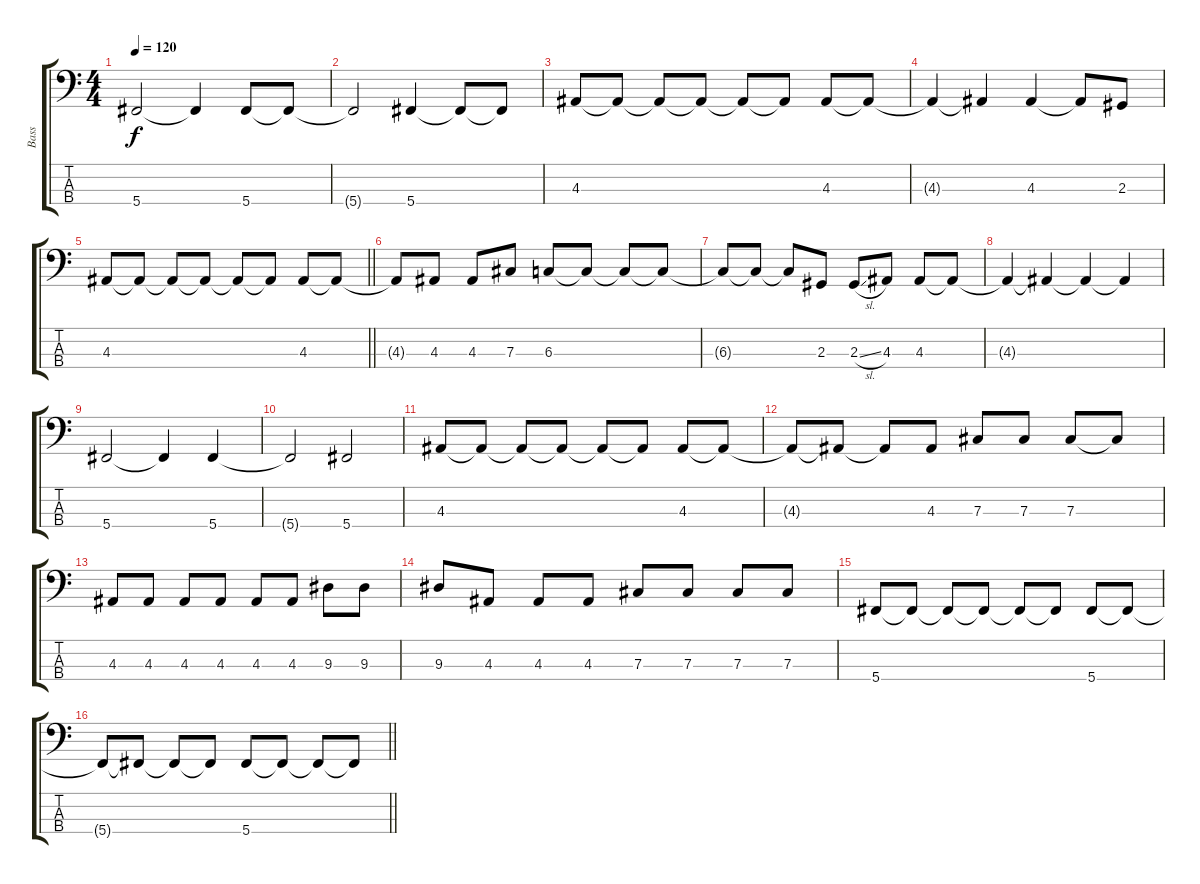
\track ("Bass" "Bass") {instrument electricbassfinger}
\staff {score tabs}
\tuning (E2 B1 Gb1 Db1) {hide}
\ts (4 4)
\tempo 120
\clef f4
\ks c
5.4.2{dy f} 5.4{t}.4 5.4.8 5.4{t}.8 |
5.4{t}.2 5.4.4 5.4{t}.8 5.4{t}.8 |
4.3.8 4.3{t}.8 4.3{t}.8 4.3{t}.8 4.3{t}.8 4.3{t}.8 4.3.8 4.3{t}.8 |
4.3{t}.4 4.3{t}.4 4.3.4 4.3{t}.8 2.3.8 |
\barLineRight lightlight
4.3.8 4.3{t}.8 4.3{t}.8 4.3{t}.8 4.3{t}.8 4.3{t}.8 4.3.8 4.3{t}.8 |
\section ("" "")
4.3{t}.8 4.3.8 4.3.8 7.3.8 6.3.8 6.3{t}.8 6.3{t}.8 6.3{t}.8 |
6.3{t}.8 6.3{t}.8 6.3{t}.8 2.3.8 2.3{sl}.8 4.3.8 4.3.8 4.3{t}.8 |
4.3{t}.4 4.3{t}.4 4.3{t}.4 4.3{t}.4 |
5.4.2 5.4{t}.4 5.4.4 |
5.4{t}.2 5.4.2 |
4.3.8 4.3{t}.8 4.3{t}.8 4.3{t}.8 4.3{t}.8 4.3{t}.8 4.3.8 4.3{t}.8 |
4.3{t}.8 4.3{t}.8 4.3{t}.8 4.3.8 7.3.8 7.3.8 7.3.8 7.3{t}.8 |
4.3.8 4.3.8 4.3.8 4.3.8 4.3.8 4.3.8 9.3.8 9.3.8 |
9.3.8 4.3.8 4.3.8 4.3.8 7.3.8 7.3.8 7.3.8 7.3.8 |
5.4.8 5.4{t}.8 5.4{t}.8 5.4{t}.8 5.4{t}.8 5.4{t}.8 5.4.8 5.4{t}.8 |
\barLineRight lightlight
5.4{t}.8 5.4{t}.8 5.4{t}.8 5.4{t}.8 5.4.8 5.4{t}.8 5.4{t}.8 5.4{t}.8
